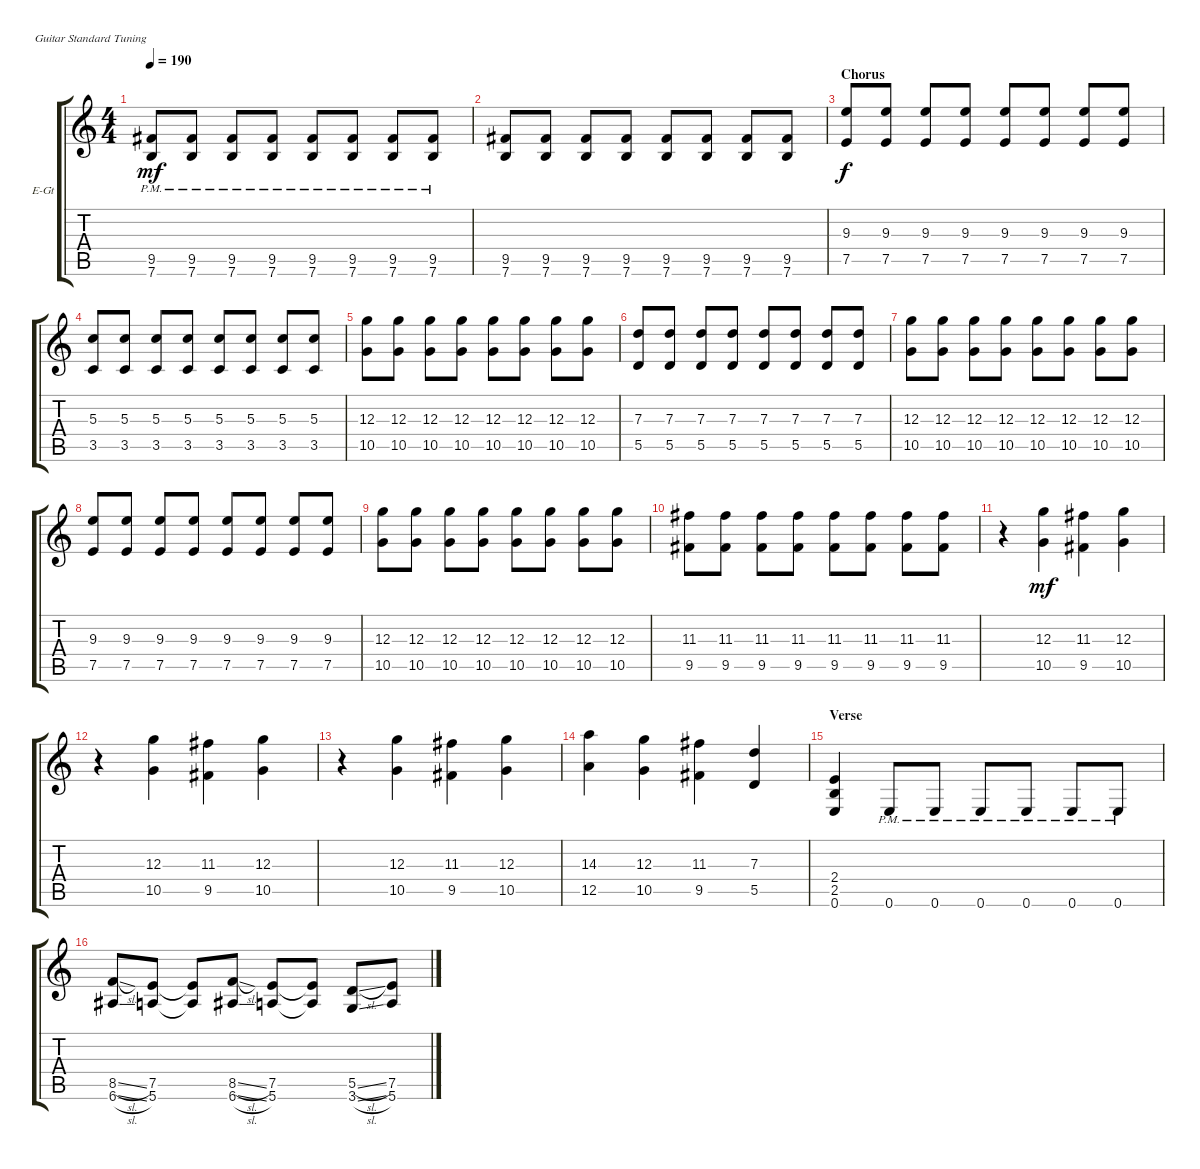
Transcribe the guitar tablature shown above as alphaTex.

\defaultSystemsLayout 4
\bracketExtendMode groupsimilarinstruments
\firstSystemTrackNameOrientation horizontal
\otherSystemsTrackNameOrientation horizontal
\track ("Lead Guitar" "E-Gt") {instrument overdrivenguitar}
\staff {score tabs}
\tuning (E4 B3 G3 D3 A2 E2)
\ts (4 4)
\tempo 190
\clef g2
\ks c
(7.6{pm} 9.5{pm}).8{dy mf} (7.6{pm} 9.5{pm}).8 (7.6{pm} 9.5{pm}).8 (7.6{pm} 9.5{pm}).8 (7.6{pm} 9.5{pm}).8 (7.6{pm} 9.5{pm}).8 (7.6{pm} 9.5{pm}).8 (7.6{pm} 9.5{pm}).8 |
(7.6 9.5).8 (7.6 9.5).8 (7.6 9.5).8 (7.6 9.5).8 (7.6 9.5).8 (7.6 9.5).8 (7.6 9.5).8 (7.6 9.5).8 |
\section ("" "Chorus")
(9.3 7.5).8{dy f} (9.3 7.5).8 (9.3 7.5).8 (9.3 7.5).8 (9.3 7.5).8 (9.3 7.5).8 (9.3 7.5).8 (9.3 7.5).8 |
(5.3 3.5).8 (5.3 3.5).8 (5.3 3.5).8 (5.3 3.5).8 (5.3 3.5).8 (5.3 3.5).8 (5.3 3.5).8 (5.3 3.5).8 |
(12.3 10.5).8 (12.3 10.5).8 (12.3 10.5).8 (12.3 10.5).8 (12.3 10.5).8 (12.3 10.5).8 (12.3 10.5).8 (12.3 10.5).8 |
(7.3 5.5).8 (7.3 5.5).8 (7.3 5.5).8 (7.3 5.5).8 (7.3 5.5).8 (7.3 5.5).8 (7.3 5.5).8 (7.3 5.5).8 |
(12.3 10.5).8 (12.3 10.5).8 (12.3 10.5).8 (12.3 10.5).8 (12.3 10.5).8 (12.3 10.5).8 (12.3 10.5).8 (12.3 10.5).8 |
(9.3 7.5).8 (9.3 7.5).8 (9.3 7.5).8 (9.3 7.5).8 (9.3 7.5).8 (9.3 7.5).8 (9.3 7.5).8 (9.3 7.5).8 |
(12.3 10.5).8 (12.3 10.5).8 (12.3 10.5).8 (12.3 10.5).8 (12.3 10.5).8 (12.3 10.5).8 (12.3 10.5).8 (12.3 10.5).8 |
(11.3 9.5).8 (11.3 9.5).8 (11.3 9.5).8 (11.3 9.5).8 (11.3 9.5).8 (11.3 9.5).8 (11.3 9.5).8 (11.3 9.5).8 |
r.4 (10.5 12.3).4{dy mf} (9.5 11.3).4 (10.5 12.3).4 |
r.4 (10.5 12.3).4 (9.5 11.3).4 (10.5 12.3).4 |
r.4 (10.5 12.3).4 (9.5 11.3).4 (10.5 12.3).4 |
(12.5 14.3).4 (10.5 12.3).4 (9.5 11.3).4 (5.5 7.3).4 |
\section ("" "Verse")
(0.6 2.5 2.4).4 0.6{pm}.8 0.6{pm}.8 0.6{pm}.8 0.6{pm}.8 0.6{pm}.8 0.6{pm}.8 |
(6.6{sl} 8.5{sl}).8 (5.6 7.5).8 (7.5{t} 5.6{t}).8 (6.6{sl} 8.5{sl}).8 (7.5 5.6).8 (5.6{t} 7.5{t}).8 (3.6{sl} 5.5{sl}).8 (7.5 5.6).8
